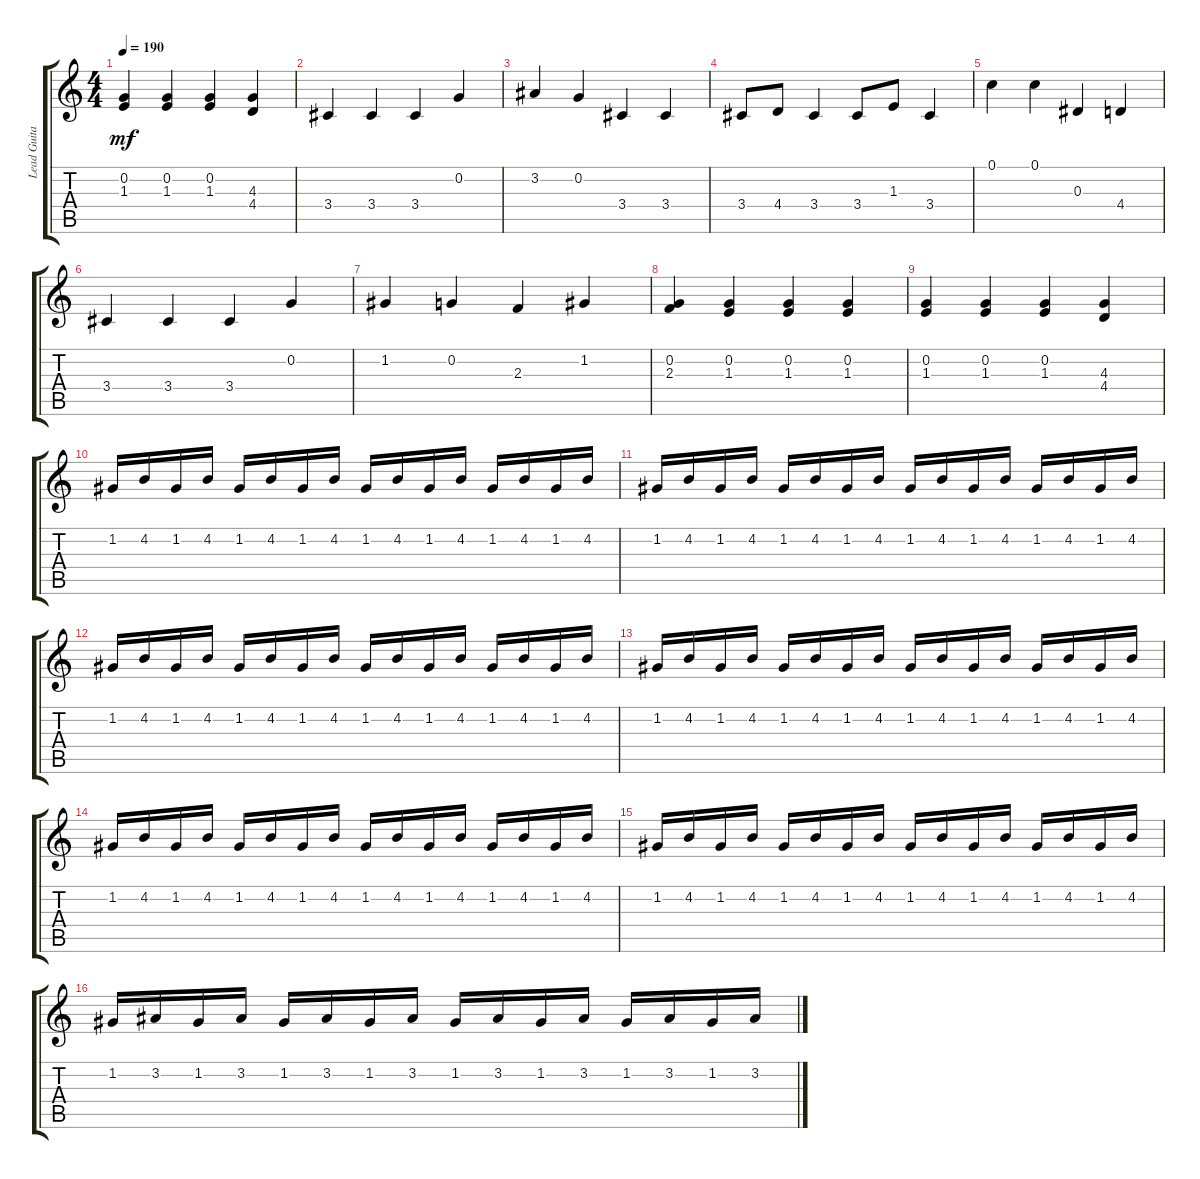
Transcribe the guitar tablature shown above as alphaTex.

\track ("Lead Guitar" "Lead Guita") {instrument distortionguitar}
\staff {score tabs}
\tuning (C4 G3 Eb3 Bb2 F2 C2) {hide}
\ts (4 4)
\tempo 190
\clef g2
\ks c
(0.2 1.3).4{dy mf} (0.2 1.3).4 (0.2 1.3).4 (4.3 4.4).4 |
3.4.4 3.4.4 3.4.4 0.2.4 |
3.2.4 0.2.4 3.4.4 3.4.4 |
3.4.8 4.4.8 3.4.4 3.4.8 1.3.8 3.4.4 |
0.1.4 0.1.4 0.3.4 4.4.4 |
3.4.4 3.4.4 3.4.4 0.2.4 |
1.2.4 0.2.4 2.3.4 1.2.4 |
(0.2 2.3).4 (0.2 1.3).4 (0.2 1.3).4 (0.2 1.3).4 |
(0.2 1.3).4 (0.2 1.3).4 (0.2 1.3).4 (4.3 4.4).4 |
1.2.16{volume 15} 4.2.16 1.2.16 4.2.16 1.2.16 4.2.16 1.2.16 4.2.16 1.2.16 4.2.16 1.2.16 4.2.16 1.2.16 4.2.16 1.2.16 4.2.16 |
1.2.16 4.2.16 1.2.16 4.2.16 1.2.16 4.2.16 1.2.16 4.2.16 1.2.16 4.2.16 1.2.16 4.2.16 1.2.16 4.2.16 1.2.16 4.2.16 |
1.2.16 4.2.16 1.2.16 4.2.16 1.2.16 4.2.16 1.2.16 4.2.16 1.2.16 4.2.16 1.2.16 4.2.16 1.2.16 4.2.16 1.2.16 4.2.16 |
1.2.16 4.2.16 1.2.16 4.2.16 1.2.16 4.2.16 1.2.16 4.2.16 1.2.16 4.2.16 1.2.16 4.2.16 1.2.16 4.2.16 1.2.16 4.2.16 |
1.2.16 4.2.16 1.2.16 4.2.16 1.2.16 4.2.16 1.2.16 4.2.16 1.2.16 4.2.16 1.2.16 4.2.16 1.2.16 4.2.16 1.2.16 4.2.16 |
1.2.16 4.2.16 1.2.16 4.2.16 1.2.16 4.2.16 1.2.16 4.2.16 1.2.16 4.2.16 1.2.16 4.2.16 1.2.16 4.2.16 1.2.16 4.2.16 |
1.2.16 3.2.16 1.2.16 3.2.16 1.2.16 3.2.16 1.2.16 3.2.16 1.2.16 3.2.16 1.2.16 3.2.16 1.2.16 3.2.16 1.2.16 3.2.16
